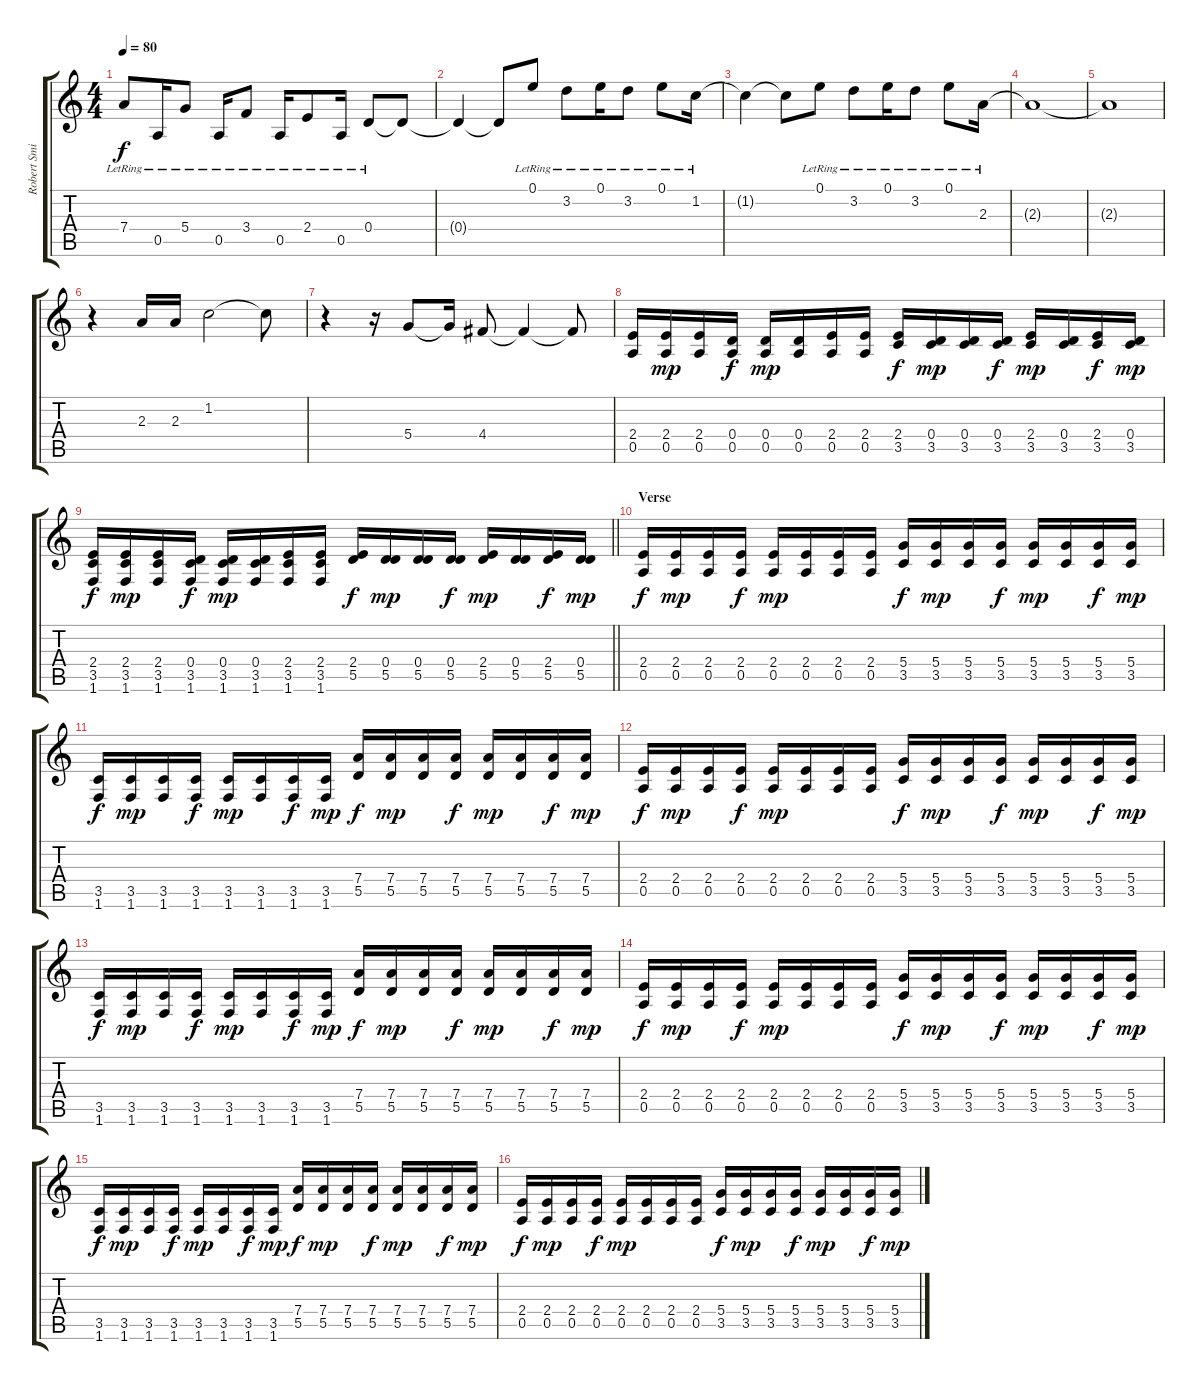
\track ("Robert Smith 1" "Robert Smi") {instrument electricguitarclean}
\staff {score tabs}
\tuning (E4 B3 G3 D3 A2 E2) {hide}
\ts (4 4)
\tempo 80
\clef g2
\ks c
7.4{lr}.8{dy f} 0.5{lr}.16 5.4{lr}.8 0.5{lr}.16 3.4{lr}.8 0.5{lr}.16 2.4{lr}.8 0.5{lr}.16 0.4{lr}.8 0.4{t}.8 |
0.4{t}.4 0.4{t}.8 0.1{lr}.8 3.2{lr}.8 0.1{lr}.16 3.2{lr}.8 0.1{lr}.8 1.2{lr}.16 |
1.2{t}.4 1.2{t}.8 0.1{lr}.8 3.2{lr}.8 0.1{lr}.16 3.2{lr}.8 0.1{lr}.8 2.3{lr}.16 |
2.3{t}.1 |
2.3{t}.1 |
r.4 2.3.16 2.3.16 1.2.2 1.2{t}.8 |
r.4 r.16 5.4.8 5.4{t}.16 4.4.8 4.4{t}.4 4.4{t}.8 |
(2.4 0.5).16 (2.4 0.5).16{dy mp} (2.4 0.5).16 (0.4 0.5).16{dy f} (0.4 0.5).16{dy mp} (0.4 0.5).16 (2.4 0.5).16 (2.4 0.5).16 (2.4 3.5).16{dy f} (0.4 3.5).16{dy mp} (0.4 3.5).16 (0.4 3.5).16{dy f} (2.4 3.5).16{dy mp} (0.4 3.5).16 (2.4 3.5).16{dy f} (0.4 3.5).16{dy mp} |
\barLineRight lightlight
(2.4 3.5 1.6).16{dy f} (2.4 3.5 1.6).16{dy mp} (2.4 3.5 1.6).16 (0.4 3.5 1.6).16{dy f} (0.4 3.5 1.6).16{dy mp} (0.4 3.5 1.6).16 (2.4 3.5 1.6).16 (2.4 3.5 1.6).16 (2.4 5.5).16{dy f} (0.4 5.5).16{dy mp} (0.4 5.5).16 (0.4 5.5).16{dy f} (2.4 5.5).16{dy mp} (0.4 5.5).16 (2.4 5.5).16{dy f} (0.4 5.5).16{dy mp} |
\section ("" "Verse")
(2.4 0.5).16{dy f} (2.4 0.5).16{dy mp} (2.4 0.5).16 (2.4 0.5).16{dy f} (2.4 0.5).16{dy mp} (2.4 0.5).16 (2.4 0.5).16 (2.4 0.5).16 (5.4 3.5).16{dy f} (5.4 3.5).16{dy mp} (5.4 3.5).16 (5.4 3.5).16{dy f} (5.4 3.5).16{dy mp} (5.4 3.5).16 (5.4 3.5).16{dy f} (5.4 3.5).16{dy mp} |
(3.5 1.6).16{dy f} (3.5 1.6).16{dy mp} (3.5 1.6).16 (3.5 1.6).16{dy f} (3.5 1.6).16{dy mp} (3.5 1.6).16 (3.5 1.6).16{dy f} (3.5 1.6).16{dy mp} (7.4 5.5).16{dy f} (7.4 5.5).16{dy mp} (7.4 5.5).16 (7.4 5.5).16{dy f} (7.4 5.5).16{dy mp} (7.4 5.5).16 (7.4 5.5).16{dy f} (7.4 5.5).16{dy mp} |
(2.4 0.5).16{dy f} (2.4 0.5).16{dy mp} (2.4 0.5).16 (2.4 0.5).16{dy f} (2.4 0.5).16{dy mp} (2.4 0.5).16 (2.4 0.5).16 (2.4 0.5).16 (5.4 3.5).16{dy f} (5.4 3.5).16{dy mp} (5.4 3.5).16 (5.4 3.5).16{dy f} (5.4 3.5).16{dy mp} (5.4 3.5).16 (5.4 3.5).16{dy f} (5.4 3.5).16{dy mp} |
(3.5 1.6).16{dy f} (3.5 1.6).16{dy mp} (3.5 1.6).16 (3.5 1.6).16{dy f} (3.5 1.6).16{dy mp} (3.5 1.6).16 (3.5 1.6).16{dy f} (3.5 1.6).16{dy mp} (7.4 5.5).16{dy f} (7.4 5.5).16{dy mp} (7.4 5.5).16 (7.4 5.5).16{dy f} (7.4 5.5).16{dy mp} (7.4 5.5).16 (7.4 5.5).16{dy f} (7.4 5.5).16{dy mp} |
(2.4 0.5).16{dy f} (2.4 0.5).16{dy mp} (2.4 0.5).16 (2.4 0.5).16{dy f} (2.4 0.5).16{dy mp} (2.4 0.5).16 (2.4 0.5).16 (2.4 0.5).16 (5.4 3.5).16{dy f} (5.4 3.5).16{dy mp} (5.4 3.5).16 (5.4 3.5).16{dy f} (5.4 3.5).16{dy mp} (5.4 3.5).16 (5.4 3.5).16{dy f} (5.4 3.5).16{dy mp} |
(3.5 1.6).16{dy f} (3.5 1.6).16{dy mp} (3.5 1.6).16 (3.5 1.6).16{dy f} (3.5 1.6).16{dy mp} (3.5 1.6).16 (3.5 1.6).16{dy f} (3.5 1.6).16{dy mp} (7.4 5.5).16{dy f} (7.4 5.5).16{dy mp} (7.4 5.5).16 (7.4 5.5).16{dy f} (7.4 5.5).16{dy mp} (7.4 5.5).16 (7.4 5.5).16{dy f} (7.4 5.5).16{dy mp} |
(2.4 0.5).16{dy f} (2.4 0.5).16{dy mp} (2.4 0.5).16 (2.4 0.5).16{dy f} (2.4 0.5).16{dy mp} (2.4 0.5).16 (2.4 0.5).16 (2.4 0.5).16 (5.4 3.5).16{dy f} (5.4 3.5).16{dy mp} (5.4 3.5).16 (5.4 3.5).16{dy f} (5.4 3.5).16{dy mp} (5.4 3.5).16 (5.4 3.5).16{dy f} (5.4 3.5).16{dy mp}
